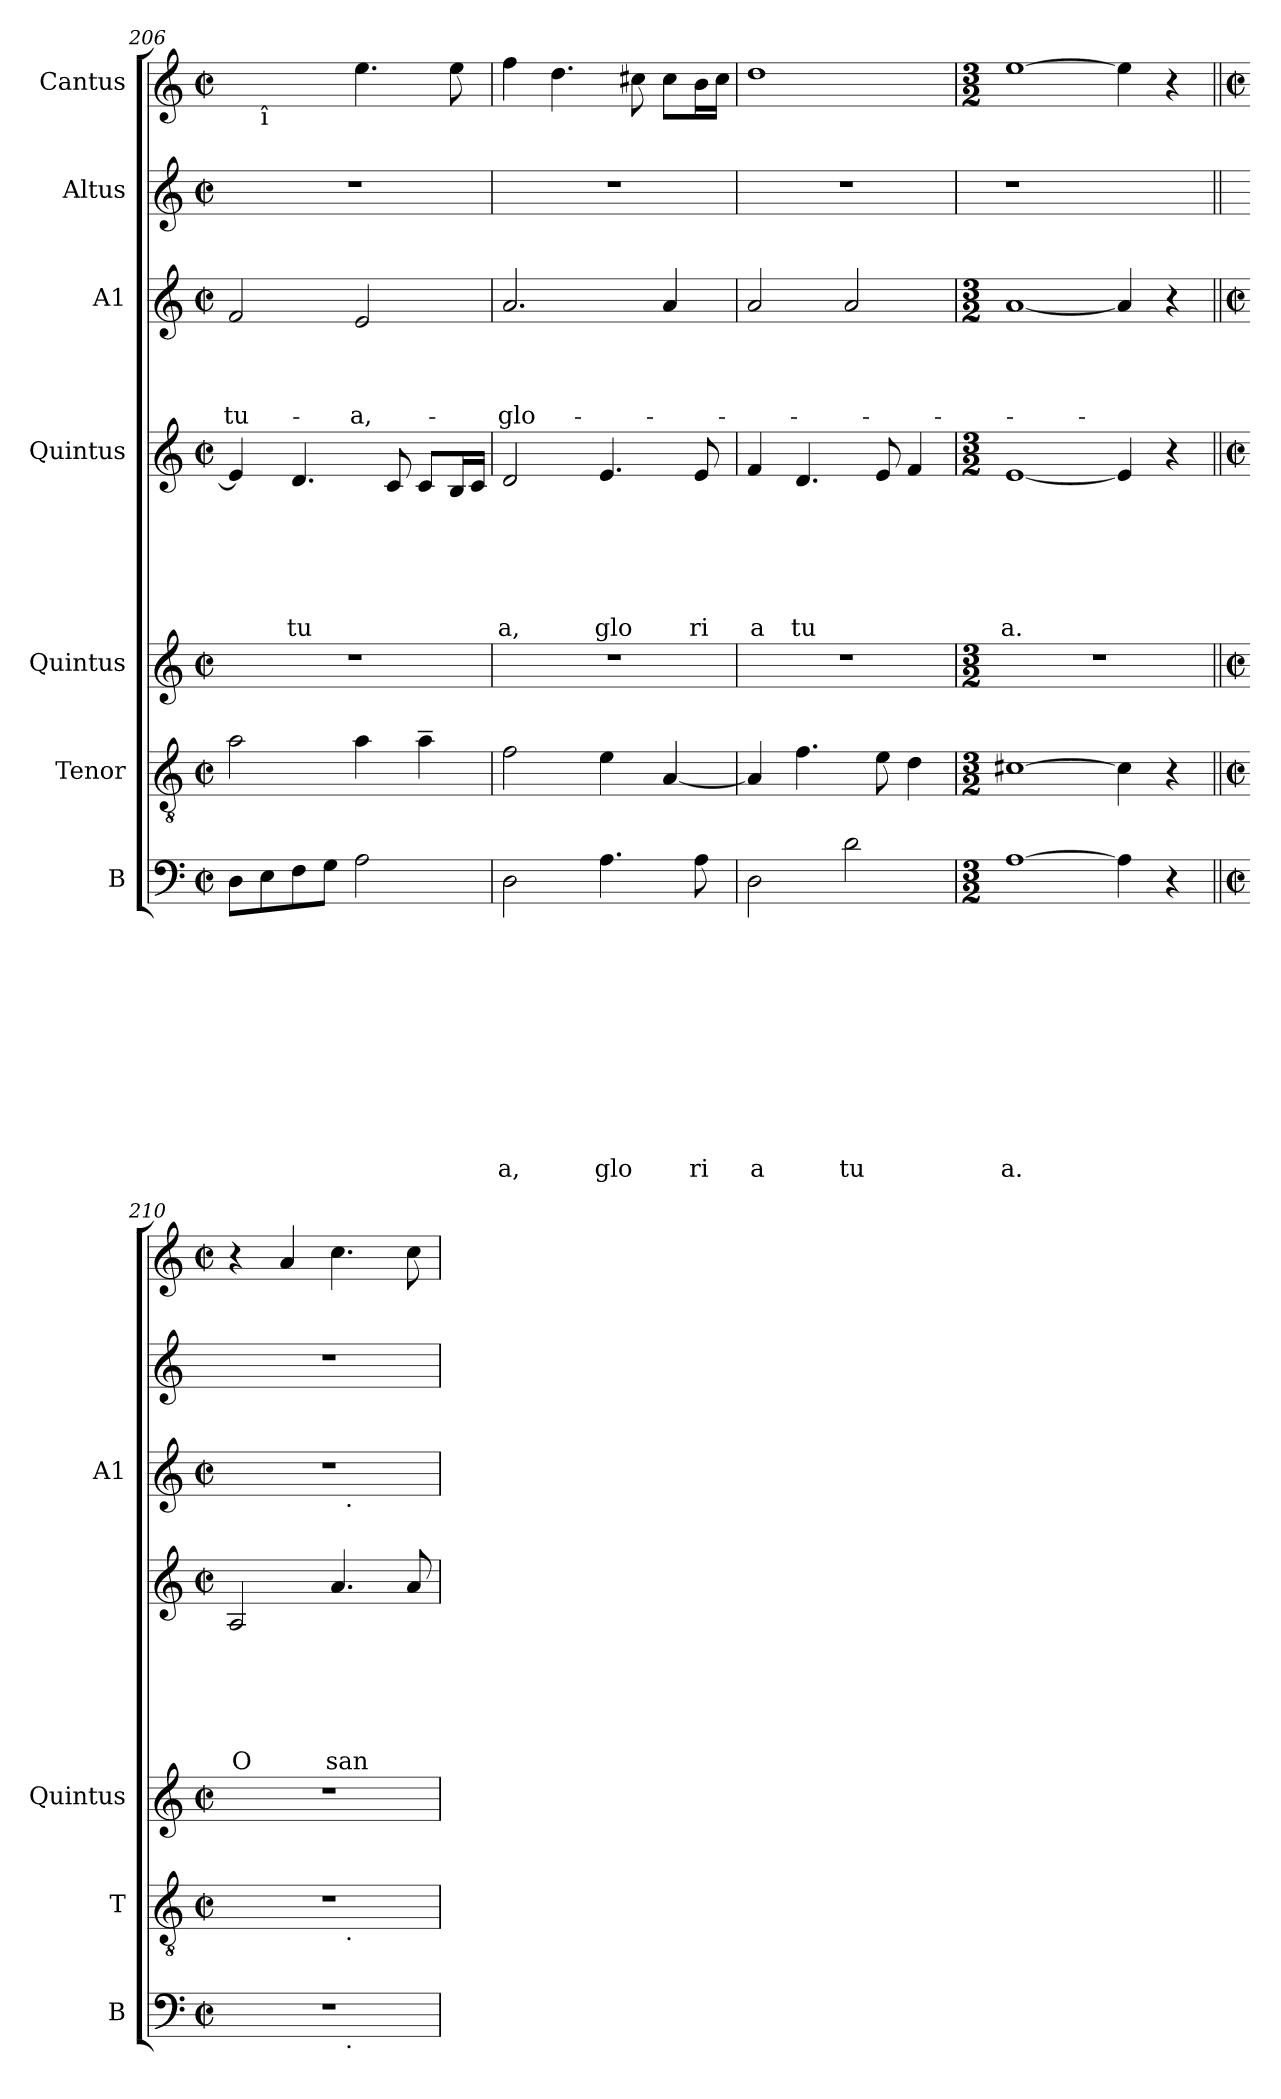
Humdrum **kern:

**kern	**text	**text	**text	**text	**text	**text	**text	**text	**text	**text	**text	**kern	**kern	**kern	**text	**text	**text	**text	**text	**text	**kern	**text	**text	**text	**text	**kern	**kern
*part7	*part7	*part7	*part7	*part7	*part7	*part7	*part7	*part7	*part7	*part7	*part7	*part6	*part5	*part4	*part4	*part4	*part4	*part4	*part4	*part4	*part3	*part3	*part3	*part3	*part3	*part2	*part1
*staff7	*staff7	*staff7	*staff7	*staff7	*staff7	*staff7	*staff7	*staff7	*staff7	*staff7	*staff7	*staff6	*staff5	*staff4	*staff4	*staff4	*staff4	*staff4	*staff4	*staff4	*staff3	*staff3	*staff3	*staff3	*staff3	*staff2	*staff1
*I"B	*	*	*	*	*	*	*	*	*	*	*	*I"Tenor	*I"Quintus	*I"Quintus	*	*	*	*	*	*	*I"A1	*	*	*	*	*I"Altus	*I"Cantus
*I'B	*	*	*	*	*	*	*	*	*	*	*	*I'T	*I'Quintus	*	*	*	*	*	*	*	*I'A1	*	*	*	*	*	*
*clefF4	*	*	*	*	*	*	*	*	*	*	*	*clefGv2	*clefG2	*clefG2	*	*	*	*	*	*	*clefG2	*	*	*	*	*clefG2	*clefG2
*k[]	*	*	*	*	*	*	*	*	*	*	*	*k[]	*k[]	*k[]	*	*	*	*	*	*	*k[]	*	*	*	*	*k[]	*k[]
*C:	*	*	*	*	*	*	*	*	*	*	*	*C:	*C:	*C:	*	*	*	*	*	*	*C:	*	*	*	*	*C:	*C:
*M2/2	*	*	*	*	*	*	*	*	*	*	*	*M2/2	*M2/2	*M2/2	*	*	*	*	*	*	*M2/2	*	*	*	*	*M2/2	*M2/2
*met(c|)	*	*	*	*	*	*	*	*	*	*	*	*met(c|)	*met(c|)	*met(c|)	*	*	*	*	*	*	*met(c|)	*	*	*	*	*met(c|)	*met(c|)
=206	=206	=206	=206	=206	=206	=206	=206	=206	=206	=206	=206	=206	=206	=206	=206	=206	=206	=206	=206	=206	=206	=206	=206	=206	=206	=206	=206
!	!	!	!	!	!	!	!	!	!	!	!	!	!	!	!	!	!	!	!	!	!	!	!	!	!LO:LY:b	!	!
*	*	*	*	*	*	*	*	*	*	*	*	*	*	*	*	*	*	*	*	*	*	*	*	*	*	*	*^
8D\L	.	.	.	.	.	.	.	.	.	.	.	2a\	1r	4e/]	.	.	.	.	.	.	2f/	.	.	.	tu-	1r	2ryy	8ryy
!	!	!	!	!	!	!	!	!	!	!	!	!	!	!	!	!	!	!	!	!	!	!	!	!	!	!	!	!LO:TX:b:t=î
8E\	.	.	.	.	.	.	.	.	.	.	.	.	.	.	.	.	.	.	.	.	.	.	.	.	.	.	.	2..ryy
!	!	!	!	!	!	!	!	!	!	!	!	!	!	!	!	!	!	!	!	!LO:LY:b	!	!	!	!	!	!	!	!
8F\	.	.	.	.	.	.	.	.	.	.	.	.	.	4.d/	.	.	.	.	.	tu	.	.	.	.	.	.	.	.
8G\J	.	.	.	.	.	.	.	.	.	.	.	.	.	.	.	.	.	.	.	.	.	.	.	.	.	.	.	.
!	!	!	!	!	!	!	!	!	!	!	!	!	!	!	!	!	!	!	!	!	!	!	!	!	!LO:LY:b	!	!	!
2A\	.	.	.	.	.	.	.	.	.	.	.	4a\	.	.	.	.	.	.	.	.	2e/	.	.	.	-a,-	.	4.ee\	.
.	.	.	.	.	.	.	.	.	.	.	.	.	.	8c/	.	.	.	.	.	.	.	.	.	.	.	.	.	.
.	.	.	.	.	.	.	.	.	.	.	.	4a~>\	.	8c/L	.	.	.	.	.	.	.	.	.	.	.	.	.	.
.	.	.	.	.	.	.	.	.	.	.	.	.	.	16B/L	.	.	.	.	.	.	.	.	.	.	.	.	8ee\	.
.	.	.	.	.	.	.	.	.	.	.	.	.	.	16c/JJ	.	.	.	.	.	.	.	.	.	.	.	.	.	.
=207	=207	=207	=207	=207	=207	=207	=207	=207	=207	=207	=207	=207	=207	=207	=207	=207	=207	=207	=207	=207	=207	=207	=207	=207	=207	=207	=207	=207
!	!	!	!	!	!	!	!	!	!	!	!LO:LY:b	!	!	!	!	!	!	!	!	!LO:LY:b	!	!	!	!	!LO:LY:b	!	!	!
*	*	*	*	*	*	*	*	*	*	*	*	*	*	*	*	*	*	*	*	*	*	*	*	*	*	*	*v	*v
2D\	.	.	.	.	.	.	.	.	.	.	a,	2f\	1r	2d/	.	.	.	.	.	a,	2.a/	.	.	.	-glo-	1r	4ff\
.	.	.	.	.	.	.	.	.	.	.	.	.	.	.	.	.	.	.	.	.	.	.	.	.	.	.	4.dd\
!	!	!	!	!	!	!	!	!	!	!	!LO:LY:b	!	!	!	!	!	!	!	!	!LO:LY:b	!	!	!	!	!	!	!
4.A\	.	.	.	.	.	.	.	.	.	.	glo	4e\	.	4.e/	.	.	.	.	.	glo	.	.	.	.	.	.	.
.	.	.	.	.	.	.	.	.	.	.	.	.	.	.	.	.	.	.	.	.	.	.	.	.	.	.	8cc#X\
.	.	.	.	.	.	.	.	.	.	.	.	[<4A/	.	.	.	.	.	.	.	.	4a/	.	.	.	.	.	8cc#\L
!	!	!	!	!	!	!	!	!	!	!	!LO:LY:b	!	!	!	!	!	!	!	!	!LO:LY:b	!	!	!	!	!	!	!
8A\	.	.	.	.	.	.	.	.	.	.	ri	.	.	8e/	.	.	.	.	.	ri	.	.	.	.	.	.	16b\L
.	.	.	.	.	.	.	.	.	.	.	.	.	.	.	.	.	.	.	.	.	.	.	.	.	.	.	16cc#\JJ
=208	=208	=208	=208	=208	=208	=208	=208	=208	=208	=208	=208	=208	=208	=208	=208	=208	=208	=208	=208	=208	=208	=208	=208	=208	=208	=208	=208
!	!	!	!	!	!	!	!	!	!	!	!LO:LY:b	!	!	!	!	!	!	!	!	!LO:LY:b	!	!	!	!	!	!	!
2D\	.	.	.	.	.	.	.	.	.	.	a	4A/]	1r	4f/	.	.	.	.	.	a	2a/	.	.	.	.	1r	1dd
!	!	!	!	!	!	!	!	!	!	!	!	!	!	!	!	!	!	!	!	!LO:LY:b	!	!	!	!	!	!	!
.	.	.	.	.	.	.	.	.	.	.	.	4.f\	.	4.d/	.	.	.	.	.	tu	.	.	.	.	.	.	.
!	!	!	!	!	!	!	!	!	!	!	!LO:LY:b	!	!	!	!	!	!	!	!	!	!	!	!	!	!	!	!
2d\	.	.	.	.	.	.	.	.	.	.	tu	.	.	.	.	.	.	.	.	.	2a/	.	.	.	.	.	.
.	.	.	.	.	.	.	.	.	.	.	.	8e\	.	8e/	.	.	.	.	.	.	.	.	.	.	.	.	.
.	.	.	.	.	.	.	.	.	.	.	.	4d\	.	4f/	.	.	.	.	.	.	.	.	.	.	.	.	.
=209	=209	=209	=209	=209	=209	=209	=209	=209	=209	=209	=209	=209	=209	=209	=209	=209	=209	=209	=209	=209	=209	=209	=209	=209	=209	=209	=209
*M3/2	*	*	*	*	*	*	*	*	*	*	*	*M3/2	*M3/2	*M3/2	*	*	*	*	*	*	*M3/2	*	*	*	*	*	*M3/2
!	!	!	!	!	!	!	!	!	!	!	!LO:LY:b:rj	!	!	!	!	!	!	!	!	!LO:LY:b:rj	!	!	!	!	!	!	!
[>1A	.	.	.	.	.	.	.	.	.	.	a.	[>1c#X	1.r	[<1e	.	.	.	.	.	a.	[<1a	.	.	.	.	1r	[>1ee
4A\]	.	.	.	.	.	.	.	.	.	.	.	4c#\]	.	4e/]	.	.	.	.	.	.	4a/]	.	.	.	.	2ryy	4ee\]
4r	.	.	.	.	.	.	.	.	.	.	.	4r	.	4r	.	.	.	.	.	.	4r	.	.	.	.	.	4r
!!LO:PB:g=z
=210||	=210||	=210||	=210||	=210||	=210||	=210||	=210||	=210||	=210||	=210||	=210||	=210||	=210||	=210||	=210||	=210||	=210||	=210||	=210||	=210||	=210||	=210||	=210||	=210||	=210||	=210||	=210||
*M2/2	*	*	*	*	*	*	*	*	*	*	*	*M2/2	*M2/2	*M2/2	*	*	*	*	*	*	*M2/2	*	*	*	*	*	*M2/2
*met(c|)	*	*	*	*	*	*	*	*	*	*	*	*met(c|)	*met(c|)	*met(c|)	*	*	*	*	*	*	*met(c|)	*	*	*	*	*	*met(c|)
!	!	!	!	!	!	!	!	!	!	!	!	!	!	!	!	!	!	!	!	!LO:LY:b	!	!	!	!	!	!	!
*^	*	*	*	*	*	*	*	*	*	*	*	*^	*	*	*	*	*	*	*	*	*^	*	*	*	*	*	*
1r	2ryy	.	.	.	.	.	.	.	.	.	.	.	1r	2ryy	1r	2A/	.	.	.	.	.	O	1r	2ryy	.	.	.	.	1r	4r
.	.	.	.	.	.	.	.	.	.	.	.	.	.	.	.	.	.	.	.	.	.	.	.	.	.	.	.	.	.	4a/
!	!	!	!	!	!	!	!	!	!	!	!	!	!	!	!	!	!	!	!	!	!	!LO:LY:b	!	!	!	!	!	!	!	!
.	32ryy	.	.	.	.	.	.	.	.	.	.	.	.	32ryy	.	4.a/	.	.	.	.	.	san	.	32ryy	.	.	.	.	.	4.cc\
!	!	!	!	!	!	!	!	!	!	!	!	!	!	!	!	!	!	!	!	!	!	!	!	!LO:TX:b:t=·	!	!	!	!	!	!
!	!	!	!	!	!	!	!	!	!	!	!	!	!	!LO:TX:b:t=·	!	!	!	!	!	!	!	!	!	!	!	!	!	!	!	!
!	!LO:TX:b:t=·	!	!	!	!	!	!	!	!	!	!	!	!	!	!	!	!	!	!	!	!	!	!	!	!	!	!	!	!	!
.	4...ryy	.	.	.	.	.	.	.	.	.	.	.	.	4...ryy	.	.	.	.	.	.	.	.	.	4...ryy	.	.	.	.	.	.
.	.	.	.	.	.	.	.	.	.	.	.	.	.	.	.	8a/	.	.	.	.	.	.	.	.	.	.	.	.	.	8cc\
*v	*v	*	*	*	*	*	*	*	*	*	*	*	*	*	*	*	*	*	*	*	*	*	*v	*v	*	*	*	*	*	*
*	*	*	*	*	*	*	*	*	*	*	*	*v	*v	*	*	*	*	*	*	*	*	*	*	*	*	*	*	*
=	=	=	=	=	=	=	=	=	=	=	=	=	=	=	=	=	=	=	=	=	=	=	=	=	=	=	=
*-	*-	*-	*-	*-	*-	*-	*-	*-	*-	*-	*-	*-	*-	*-	*-	*-	*-	*-	*-	*-	*-	*-	*-	*-	*-	*-	*-
